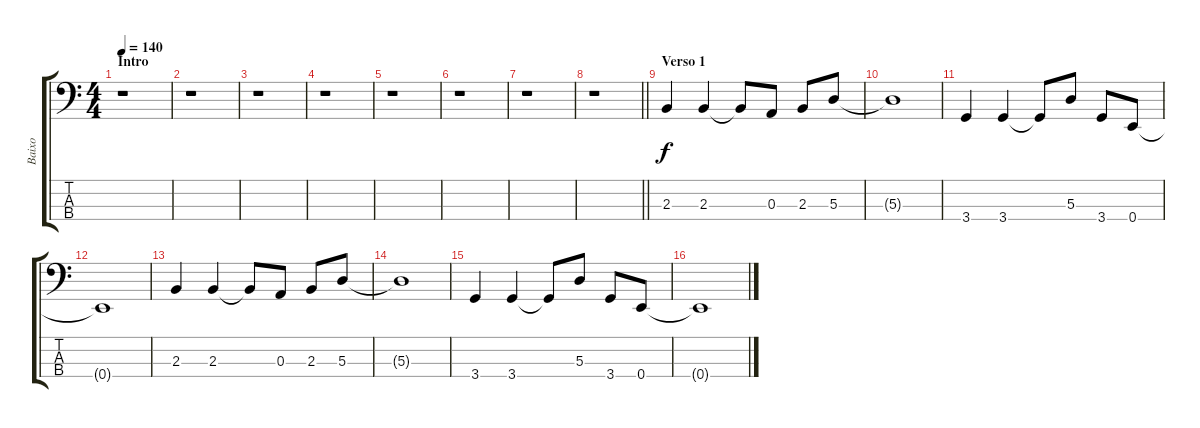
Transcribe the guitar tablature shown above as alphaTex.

\track ("Baixo" "Baixo") {instrument electricbasspick}
\staff {score tabs}
\tuning (G2 D2 A1 E1) {hide}
\ts (4 4)
\section ("" "Intro")
\tempo 140
\clef f4
\ks c
r.1{dy f instrument electricbasspick} |
r.1 |
r.1 |
r.1 |
r.1 |
r.1 |
r.1 |
\barLineRight lightlight
r.1 |
\section ("" "Verso 1")
2.3.4 2.3.4 2.3{t}.8 0.3.8 2.3.8 5.3.8 |
5.3{t}.1 |
3.4.4 3.4.4 3.4{t}.8 5.3.8 3.4.8 0.4.8 |
0.4{t}.1 |
2.3.4 2.3.4 2.3{t}.8 0.3.8 2.3.8 5.3.8 |
5.3{t}.1 |
3.4.4 3.4.4 3.4{t}.8 5.3.8 3.4.8 0.4.8 |
0.4{t}.1
